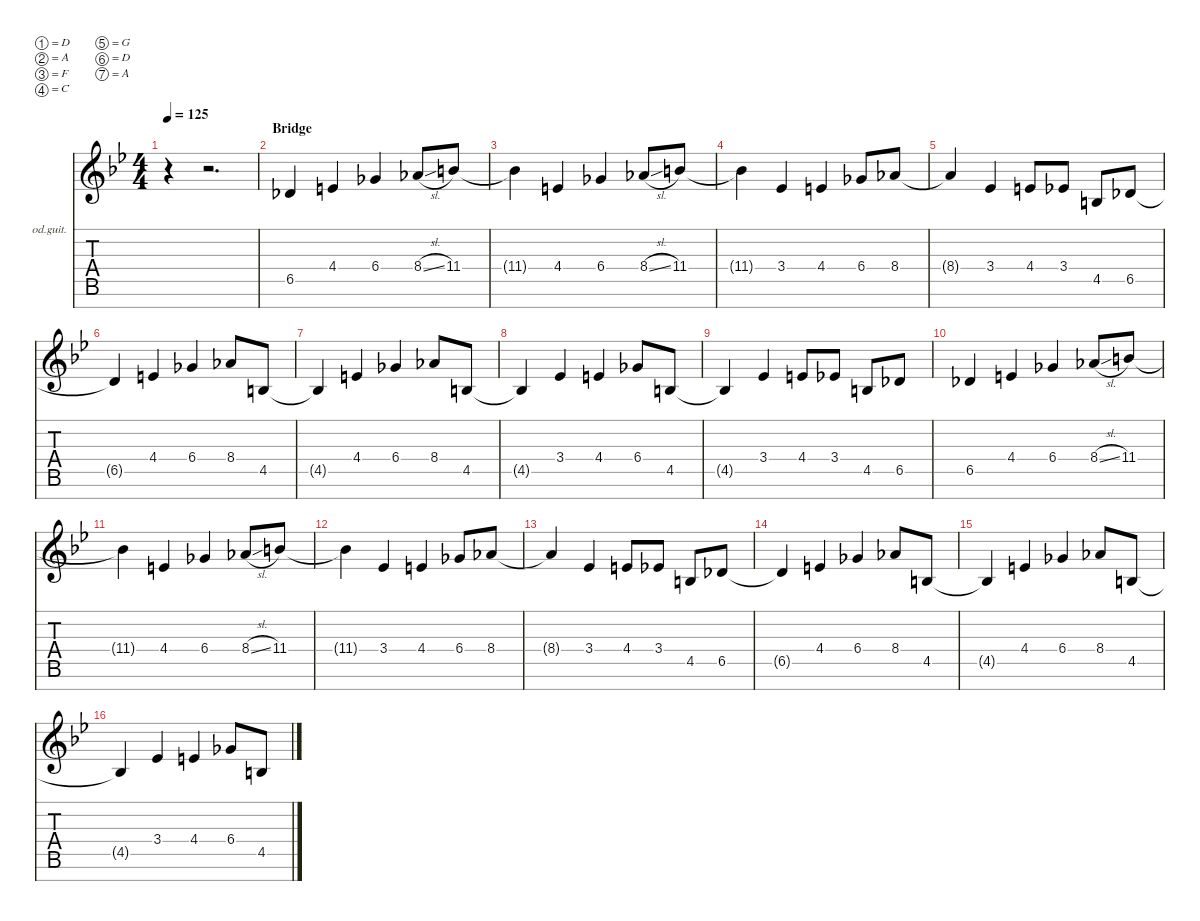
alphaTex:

\defaultSystemsLayout 4
\hideDynamics
\bracketExtendMode nobrackets
\firstSystemTrackNameOrientation horizontal
\otherSystemsTrackNameOrientation horizontal
\track ("lead" "od.guit.") {solo instrument overdrivenguitar}
\staff {score tabs}
\tuning (D4 A3 F3 C3 G2 D2 A1)
\ts (4 4)
\tempo 125
\clef g2
\ks bb
r.4{dy mf beam Down} r.2{d beam Down} |
\section ("" "Bridge")
6.5{acc b}.4{beam Up} 4.4{acc forcenatural}.4{beam Up} 6.4{acc b}.4{beam Up} 8.4{sl acc b}.8{beam Up} 11.4{acc forcenatural}.8{beam Up} |
11.4{t acc forcenatural}.4{beam Down} 4.4{acc forcenatural}.4{beam Up} 6.4{acc b}.4{beam Up} 8.4{sl acc b}.8{beam Up} 11.4{acc forcenatural}.8{beam Up} |
11.4{t acc forcenatural}.4{beam Down} 3.4{acc b}.4{beam Up} 4.4{acc forcenatural}.4{beam Up} 6.4{acc b}.8{beam Up} 8.4{acc b}.8{beam Up} |
8.4{t acc b}.4{beam Up} 3.4{acc b}.4{beam Up} 4.4{acc forcenatural}.8{beam Up} 3.4{acc b}.8{beam Up} 4.5{acc forcenatural}.8{beam Up} 6.5{acc b}.8{beam Up} |
6.5{t acc b}.4{beam Up} 4.4{acc forcenatural}.4{beam Up} 6.4{acc b}.4{beam Up} 8.4{acc b}.8{beam Up} 4.5{acc forcenatural}.8{beam Up} |
4.5{t acc forcenatural}.4{beam Up} 4.4{acc forcenatural}.4{beam Up} 6.4{acc b}.4{beam Up} 8.4{acc b}.8{beam Up} 4.5{acc forcenatural}.8{beam Up} |
4.5{t acc forcenatural}.4{beam Up} 3.4{acc b}.4{beam Up} 4.4{acc forcenatural}.4{beam Up} 6.4{acc b}.8{beam Up} 4.5{acc forcenatural}.8{beam Up} |
4.5{t acc forcenatural}.4{beam Up} 3.4{acc b}.4{beam Up} 4.4{acc forcenatural}.8{beam Up} 3.4{acc b}.8{beam Up} 4.5{acc forcenatural}.8{beam Up} 6.5{acc b}.8{beam Up} |
6.5{acc b}.4{beam Up} 4.4{acc forcenatural}.4{beam Up} 6.4{acc b}.4{beam Up} 8.4{sl acc b}.8{beam Up} 11.4{acc forcenatural}.8{beam Up} |
11.4{t acc forcenatural}.4{beam Down} 4.4{acc forcenatural}.4{beam Up} 6.4{acc b}.4{beam Up} 8.4{sl acc b}.8{beam Up} 11.4{acc forcenatural}.8{beam Up} |
11.4{t acc forcenatural}.4{beam Down} 3.4{acc b}.4{beam Up} 4.4{acc forcenatural}.4{beam Up} 6.4{acc b}.8{beam Up} 8.4{acc b}.8{beam Up} |
8.4{t acc b}.4{beam Up} 3.4{acc b}.4{beam Up} 4.4{acc forcenatural}.8{beam Up} 3.4{acc b}.8{beam Up} 4.5{acc forcenatural}.8{beam Up} 6.5{acc b}.8{beam Up} |
6.5{t acc b}.4{beam Up} 4.4{acc forcenatural}.4{beam Up} 6.4{acc b}.4{beam Up} 8.4{acc b}.8{beam Up} 4.5{acc forcenatural}.8{beam Up} |
4.5{t acc forcenatural}.4{beam Up} 4.4{acc forcenatural}.4{beam Up} 6.4{acc b}.4{beam Up} 8.4{acc b}.8{beam Up} 4.5{acc forcenatural}.8{beam Up} |
4.5{t acc forcenatural}.4{beam Up} 3.4{acc b}.4{beam Up} 4.4{acc forcenatural}.4{beam Up} 6.4{acc b}.8{beam Up} 4.5{acc forcenatural}.8{beam Up}
